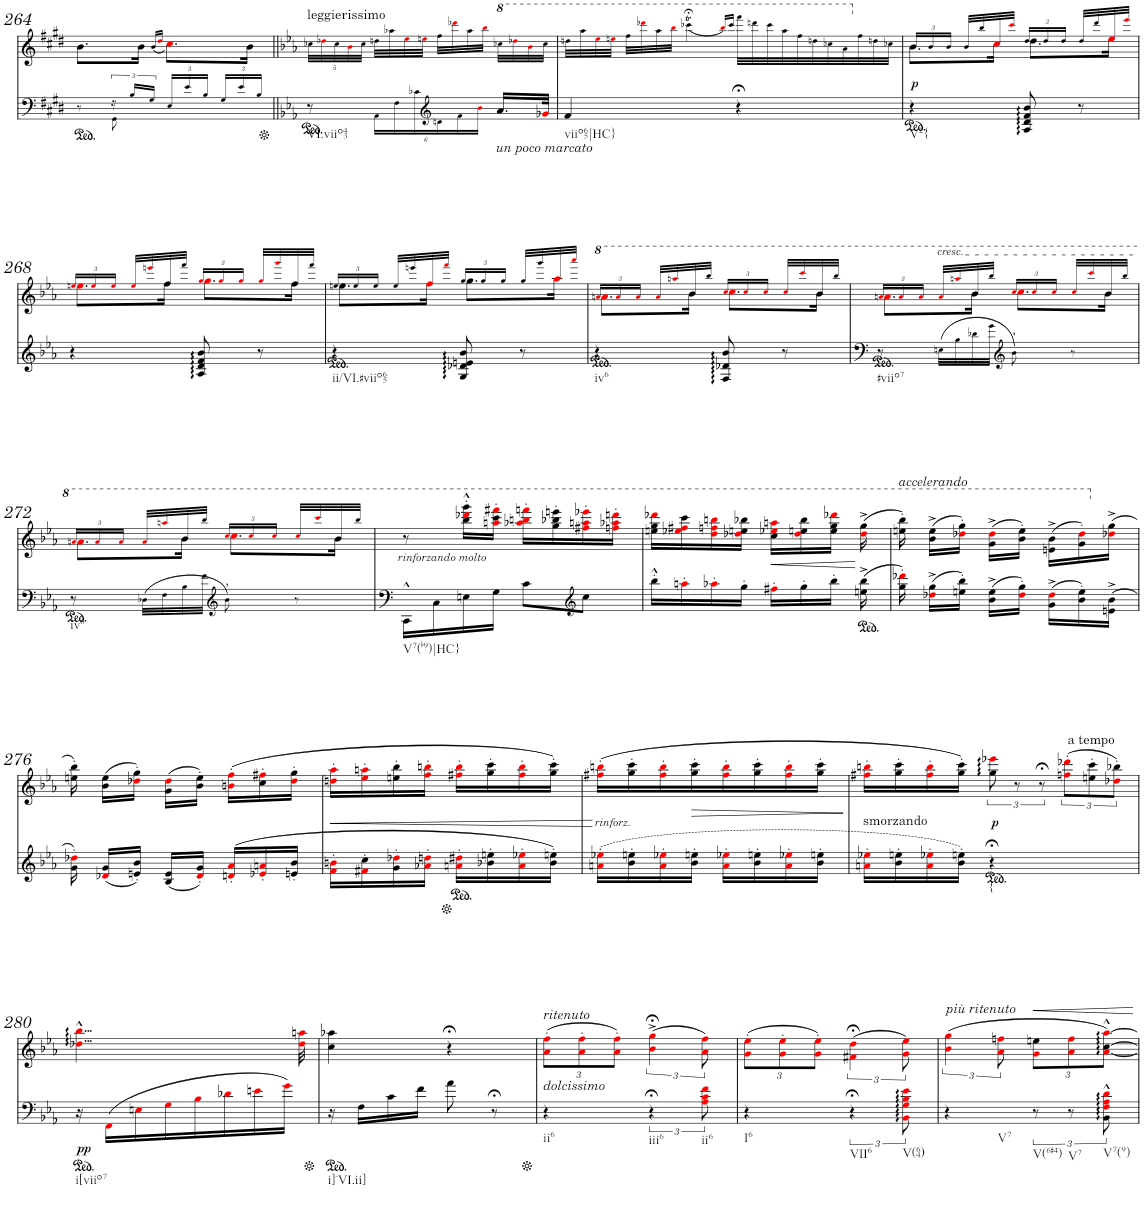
**kern	**kern	**dynam
*part1	*part1	*part1
*staff2	*staff1	*staff1/2
*I"Piano	*	*
*I'Pno.	*	*
!!LO:PB:g=z
*clefG2	*clefF4	*
*k[f#c#g#d#]	*k[f#c#g#d#]	*
*M2/4	*M2/4	*
=264	=264	=264
*^	*	*
8r	8ryy	8.b\L	.
24r	8GG#!\	.	.
24B!/LL	.	.	.
.	.	16b\Jk	.
24G#!/JJ	.	.	.
.	.	(16qb/LL	.
.	.	16qdd#i/JJ	.
*Xbrackettup	*	*	*
24E!/LL	8ryy	8.cc#i\L)	.
24e!/	.	.	.
24B!/JJ	.	.	.
24G#!/LL	8ryy	.	.
24e!/	.	.	.
.	.	16b\Jk	.
24B!/JJ	.	.	.
*v	*v	*	*
=265||	=265||	=265||
*k[b-e-a-]	*k[b-e-a-]	*
*	*Xbrackettup	*
!	!LO:TX:a:t=leggierissimo	!
!LO:TX:b:t=VI.viio43	!	!
8r	40cc-X!\LLL	.
.	40dd-X!i\	.
.	40cc-!\	.
.	40b-!i\	.
.	40cc-!\JJJ	.
24AA-!\LL	32ddn!\LLL	.
.	32aa-X!\	.
24F!\	.	.
.	32ee-!i\	.
24c-X!\	.	.
.	32een!i\JJJ	.
*clefG2	*	*
24dn!\	32ff!\LLL	.
.	32ddd-X!i\	.
24f!\	.	.
.	32aa-!\	.
24b-!i\JJ	.	.
.	32bb-!i\JJJ	.
!LO:TX:b:i:t=un poco marcato	!	!
16.a-/LL	32ccc-X!\LLL	.
.	32ddd-X!i\	.
.	32bb-!i\	.
32g-Xi/JJk	32ccc-!\JJJ	.
=266	=266	=266
!LO:TX:b:t=viio65|HC}	!	!
4f/	32dddn!\LLL	.
.	32aaa-!\	.
.	32eee-!i\	.
.	32eeen!i\JJJ	.
.	32fff!\LLL	.
.	32dddd-X!i\	.
.	32aaa-!\	.
.	32bbb-!i\JJJ	.
4ryy	(<4cccc-X;<T!\	.
.	16qbbb-i/LL)	.
.	16qcccc-/JJ	.
4r;<	32ffff!\LLL	.
.	32ddddn!\	.
.	32cccc-!\	.
.	32aaa-!\	.
.	32fff!\	.
.	32dddn!\	.
.	32ccc-X!\	.
.	32aa-!\	.
16ryy	32ff!\	.
.	32ddn!\	.
32ryy	32cc-X!\JJJ	.
=267	=267	=267
*	*^	*
!LO:TX:b:t=V2{	!	!	!
!	!LO:N:head=solid	!LO:N:head=solid	!LO:DY:b
4r	24b-!/LL	8.b-\L	p
.	24b-!/	.	.
.	24b-!/JJ	.	.
.	32b-!/LLL	.	.
.	32bb-!/	.	.
.	32cc!i/	16cci\Jk	.
.	32ccc!i/JJJ	.	.
8A-/ 8d/ 8f/ 8b-/	24dd!/LL	8.dd\L	.
.	24dd!/	.	.
.	24dd!/JJ	.	.
8r	32dd!/LLL	.	.
.	32ddd!/	.	.
.	32ee-!i/	16ee-i\Jk	.
.	32eee-!i/JJJ	.	.
!!LO:LB:g=z	!!
=268	=268	=268	=268
4r	24een!i/LL	8.eei\L	.
.	24ee!i/	.	.
.	24ee!i/JJ	.	.
.	32ee!i/LLL	.	.
.	32eeen!i/	.	.
.	32ff!/	16ff\Jk	.
.	32fff!/JJJ	.	.
8A-/ 8d/ 8f/ 8b-/	24gg!i/LL	8.ggi\L	.
.	24gg!i/	.	.
.	24gg!i/JJ	.	.
8r	32gg!i/LLL	.	.
.	32ggg!i/	.	.
.	32ff!/	16ff\Jk	.
.	32fff!/JJJ	.	.
=269	=269	=269	=269
!LO:TX:b:t=ii/VI.#viio65	!	!	!
4r	24een!/LL	8.ee\L	.
.	24ee!/	.	.
.	24ee!/JJ	.	.
.	32ee!/LLL	.	.
.	32eeen!/	.	.
.	32ff!i/	16ffi\Jk	.
.	32fff!i/JJJ	.	.
8G/ 8d-X/ 8en/ 8b-/	24gg!/LL	8.gg\L	.
.	24gg!/	.	.
.	24gg!/JJ	.	.
8r	32gg!/LLL	.	.
.	32ggg!/	.	.
.	32aa-!i/	16aa-i\Jk	.
.	32aaa-!i/JJJ	.	.
=270	=270	=270	=270
!LO:TX:b:t=iv6	!	!	!
4r	24aan!i/LL	8.aai\L	.
.	24aa!i/	.	.
.	24aa!i/JJ	.	.
.	32aa!i/LLL	.	.
.	32aaan!i/	.	.
.	32bb-!/	16bb-\Jk	.
.	32bbb-!/JJJ	.	.
8F/ 8d-X/ 8b-/	24ccc!i/LL	8.ccci\L	.
.	24ccc!i/	.	.
.	24ccc!i/JJ	.	.
8r	32ccc!i/LLL	.	.
.	32cccc!i/	.	.
.	32bb-!/	16bb-\Jk	.
.	32bbb-!/JJJ	.	.
=271	=271	=271	=271
!LO:TX:b:t=#viio7	!	!	!
8r	24aan!i/LL	8.aai\L	.
.	24aa!i/	.	.
.	24aa!i/JJ	.	.
!	!LO:TX:a:i:t=cresc.	!	!
32En!\LLL	32aa!i/LLL	.	.
32B-!\	32aaan!i/	.	.
32d-X!\	32bb-!/	16bb-\Jk	.
32g!\JJJ	32bbb-!/JJJ	.	.
*clefG2	*	*	*
8b-`!\	24ccc!i/LL	8.ccci\L	.
.	24ccc!i/	.	.
.	24ccc!i/JJ	.	.
8r	32ccc!i/LLL	.	.
.	32cccc!i/	.	.
.	32bb-!/	16bb-\Jk	.
.	32bbb-!/JJJ	.	.
!!LO:LB:g=z	!!
=272	=272	=272	=272
!LO:TX:b:t=iv6	!	!	!
8r	24aan!i/LL	8.aai\L	.
.	24aa!i/	.	.
.	24aa!i/JJ	.	.
32D-X!\LLL	32aa!i/LLL	.	.
32F!\	32aaan!i/	.	.
32B-!\	32bb-!/	16bb-\Jk	.
32f!\JJJ	32bbb-!/JJJ	.	.
*clefG2	*	*	*
8b-`!\	24ccc!i/LL	8.ccci\L	.
.	24ccc!i/	.	.
.	24ccc!i/JJ	.	.
8r	32ccc!i/LLL	.	.
.	32cccc!i/	.	.
.	32bb-!/	16bb-\Jk	.
.	32bbb-!/JJJ	.	.
=273	=273	=273	=273
!LO:TX:b:t=V7(b9)|HC}	!	!	!
!	!	!	!LO:DY:b
16CC^^\LL	8r	2ryy	other-dynamics
16C\	.	.	.
16En\	16bbb-\'^^ 16dddd-Xi\'^^ 16gggg\'^^LL	.	.
16G\JJ	16aaani\' 16cccc\' 16ffff#Xi\'JJ	.	.
8c\L	16aaa-Xi\' 16bbbni\' 16ffffni\'LL	.	.
.	16ggg\' 16bbb-X\' 16eeeen\'	.	.
*clefG2	*	*	*
8cc\J	16fff#Xi\' 16aaani\' 16eeee-Xi\'	.	.
.	16fffni\' 16aaa-Xi\' 16ddddni\'JJ	.	.
=274	=274	=274	=274
16bb-'^^\LL	16eeen\ 16ggg\ 16dddd-Xi\LL	2ryy	.
16aan'i\	16eee-Xi\ 16fff#Xi\ 16cccc\	.	.
16aa-X'i\	16dddi\ 16fffni\ 16bbbni\	.	.
16gg'\JJ	16ddd-Xi\ 16eeen\ 16bbb-X\JJ	.	.
!	!	!	!LO:HP:b
16ff#X'i\LL	16ccc\ 16eee-Xi\ 16aaani\LL	.	<
16gg'\	16ddd-i\ 16eeen\ 16bbb-\	.	.
16bb-'\JJ	16eee\ 16ggg\ 16dddd-Xi\JJ	.	.
16een\^ 16bb-\^	(16ddd-i\^ 16ggg\^	.	[
=275	=275	=275	=275
!	!LO:TX:a:i:t=accelerando	!	!
16gg\' 16ddd-Xi\'	16eeen\' 16bbb-\')	2ryy	.
16dd-Xi\^ 16gg\^LL	(16bb-\^ 16eee\^LL	.	.
16een\' 16bb-\'JJ	16ddd-Xi\' 16ggg\'JJ)	.	.
16b-\^ 16ee\^LL	(16gg\^ 16ddd-i\^LL	.	.
16dd-i\' 16gg\'JJ	16bb-\' 16eee\'JJ)	.	.
16g\^ 16dd-i\^LL	(16een\^ 16bb-\^LL	.	.
16b-\' 16ee\'	16gg\' 16ddd-i\')	.	.
16en\^ 16b-\^JJ	(16dd-Xi\^ 16gg\^JJ	.	.
!!LO:LB:g=z	!!
=276	=276	=276	=276
16g\' 16dd-Xi\'	16een\' 16bb-\')	2ryy	.
16d-Xi/ 16g/LL	(16b-\ 16ee\LL	.	.
16en/' 16b-/'JJ	16dd-Xi\' 16gg\'JJ)	.	.
16B-/ 16e/LL	(16g\ 16dd-i\LL	.	.
16d-i/' 16g/'JJ	16b-\' 16ee\'JJ)	.	.
16dni/' 16a-i/'LL	(16bni\' 16ffi\'LL	.	.
16e-Xi/' 16ani/'	16cc\' 16ff#Xi\'	.	.
16en/' 16b-/'JJ	16dd-i\' 16gg\'JJ	.	.
=277	=277	=277	=277
!	!	!	!LO:HP:b
16fi\' 16bni\'LL	16ddni\' 16aa-i\'LL	2ryy	<
16f#Xi\' 16cc\'	16ee-i\' 16aani\'	.	.
16g\' 16dd-Xi\'	16een\' 16bb-\'	.	.
16a-Xi\' 16ddni\'JJ	16ffi\' 16bbni\'JJ	.	.
16ani\' 16dd#Xi\'LL	16ff#Xi\' 16bbi\'LL	.	.
16b-X\' 16een\'	16gg\' 16ccc\'	.	.
16ai\' 16ee-Xi\'	16ff#i\' 16bbi\'	.	.
16b-\' 16een\'JJ	16gg\' 16ccc\'JJ)	.	.
*	*v	*v	*
.	.	[
=278	=278	=278
*	*^	*
!	!	!	!LO:DY:b
16ani\' 16ee-Xi\'LL	(16ff#Xi\' 16bbni\'LL	2ryy	other-dynamics
16b-\' 16een\'	16gg\' 16ccc\'	.	.
16ai\' 16ee-Xi\'	16ff#i\' 16bbi\'	.	.
!	!	!	!LO:HP:b
16b-\' 16een\'JJ	16gg\' 16ccc\'	.	>
16ai\' 16ee-Xi\'LL	16ff#i\' 16bbi\'	.	.
16b-\' 16een\'	16gg\' 16ccc\'	.	.
16ai\' 16ee-Xi\'	16ff#i\' 16bbi\'	.	.
16b-\' 16een\'JJ	16gg\' 16ccc\'JJ	.	.
*	*v	*v	*
.	.	]
=279	=279	=279
!	!LO:TX:b:t=smorzando	!
16ani\' 16ee-Xi\'LL	16ff#Xi\' 16bbni\'LL	.
16b-\' 16een\'	16gg\' 16ccc\'	.
16ai\' 16ee-Xi\'	16ff#i\' 16bbi\'	.
16b-\' 16een\'JJ	16gg\' 16ccc\'JJ)	.
*	*brackettup	*
!LO:TX:b:t={	!	!
!	!	!LO:DY:b
4r;<	24gg\ 24eee-Xi\	p
.	24r	.
.	24r;<	.
!	!LO:TX:a:t=a tempo	!
.	(24ffni\' 24ddd-Xi\'L	.
.	24een\' 24ccc\'	.
.	24dd-Xi\' 24bb-X\'J)	.
!!LO:LB:g=z
=280	=280	=280
*	*^	*
!LO:TX:b:t=i[viio7	!	!	!
!	!	!	!LO:DY:b=2
16r	4...dd-Xi\^^ 4...bb-i\^^	2ryy	pp
16FFi\LL	.	.	.
16Eni\	.	.	.
16Gi\	.	.	.
16B-i\	.	.	.
16d-Xi\	.	.	.
16eni\	.	.	.
16gi\JJ	.	.	.
.	32dd-i\ 32aani\	.	.
*	*v	*v	*
=281	=281	=281
!LO:TX:b:t=i]-VI.ii]	!	!
16r	4cc\ 4aa-X\	.
16F\LL	.	.
16c\	.	.
16f\JJ	.	.
8a-\	4r;<	.
8r;<	.	.
=282	=282	=282
*	*Xbrackettup	*
!	!LO:TX:a:i:t=ritenuto	!
!LO:TX:a:i:t=dolcissimo	!	!
!LO:TX:b:t=ii6	!	!
4r	(12a-i\' 12ffi\'L	.
.	12a-i\' 12ffi\'	.
.	12a-i\' 12ffi\'J)	.
*brackettup	*brackettup	*
!LO:TX:b:t=iii6	!	!
6r;<	(6b-i\;<^ 6ggi\;<^	.
!LO:TX:b:t=ii6	!	!
12A-i\ 12ci\ 12fi\	12a-i\ 12ffi\)	.
=283	=283	=283
*	*Xbrackettup	*
!LO:TX:b:t=I6	!	!
4r	(12gi\' 12ee-i\'L	.
.	12gi\' 12ee-i\'	.
.	12gi\' 12ee-i\'J)	.
*	*brackettup	*
!LO:TX:b:t=VII6	!	!
6r;<	(6f#Xi\;< 6ddi\;<	.
!LO:TX:b:t=V(64)	!	!
12BB-i\ 12Gi\ 12B-i\ 12e-i\	12gi\ 12ee-i\)	.
=284	=284	=284
*	*^	*
!	!LO:TX:a:i:t=più ritenuto	!	!
!LO:TX:b:t=V7	!	!	!
4r	(6b-i\ 6ggi\	2ryy	.
.	12a-i\ 12ffni\	.	.
*	*Xbrackettup	*	*
!LO:TX:b:t=V(6#4)	!	!	!
!	!	!	!LO:HP:b
12r	12gi\ 12een\L	.	<
!LO:TX:b:t=V7	!	!	!
12r	12a-i\ 12ffi\	.	.
!LO:TX:b:t=V7(9)	!	!	!
12BB-\:^^ 12Fi\:^^ 12A-i\:^^ 12di\:^^	[12a-i\^^ [12cc\^^ [12aa-i\^^J)	.	.
*	*v	*v	*
.	.	[
=	=	=
*-	*-	*-
